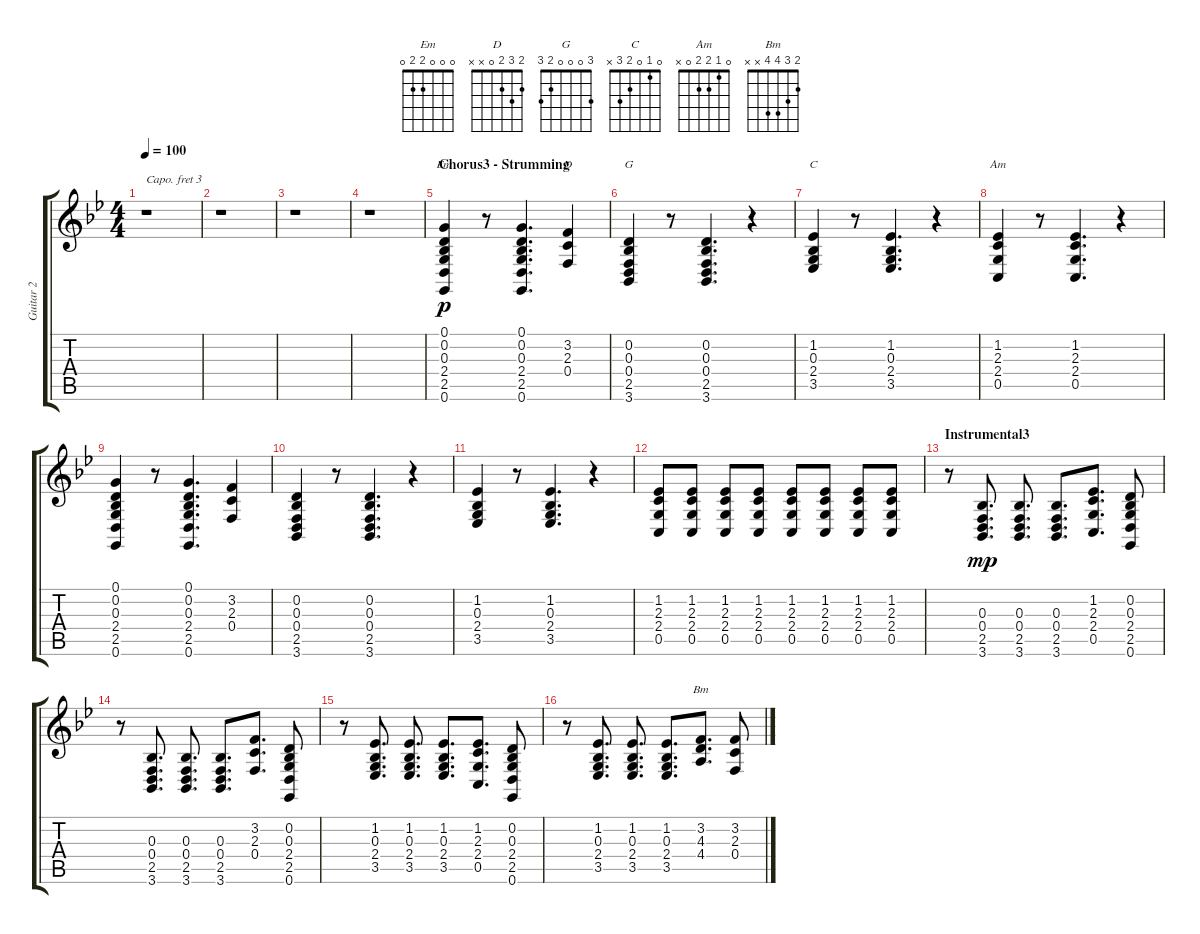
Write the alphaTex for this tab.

\track ("Guitar 2" "Guitar 2") {instrument acousticgrandpiano}
\staff {score tabs}
\capo 3
\tuning (E4 B3 G3 D3 A2 E2) {hide}
\chord ("Em" 0 0 0 2 2 0)
\chord ("D" 2 3 2 0 x x)
\chord ("G" 3 0 0 0 2 3)
\chord ("C" 0 1 0 2 3 x)
\chord ("Am" 0 1 2 2 0 x)
\chord ("Bm" 2 3 4 4 x x)
\ts (4 4)
\tempo 100
\clef g2
\ks gminor
r.1{dy mf} |
r.1 |
r.1 |
r.1 |
\section ("" "Chorus3 - Strumming")
(0.1 0.2 0.3 2.4 2.5 0.6).4{ch "Em" dy p} r.8 (0.1 0.2 0.3 2.4 2.5 0.6).4{d} (3.2 2.3 0.4).4{ch "D"} |
(0.2 0.3 0.4 2.5 3.6).4{ch "G"} r.8 (0.2 0.3 0.4 2.5 3.6).4{d} r.4 |
(1.2 0.3 2.4 3.5).4{ch "C"} r.8 (1.2 0.3 2.4 3.5).4{d} r.4 |
(1.2 2.3 2.4 0.5).4{ch "Am"} r.8 (1.2 2.3 2.4 0.5).4{d} r.4 |
(0.1 0.2 0.3 2.4 2.5 0.6).4 r.8 (0.1 0.2 0.3 2.4 2.5 0.6).4{d} (3.2 2.3 0.4).4 |
(0.2 0.3 0.4 2.5 3.6).4 r.8 (0.2 0.3 0.4 2.5 3.6).4{d} r.4 |
(1.2 0.3 2.4 3.5).4 r.8 (1.2 0.3 2.4 3.5).4{d} r.4 |
(1.2 2.3 2.4 0.5).8 (1.2 2.3 2.4 0.5).8 (1.2 2.3 2.4 0.5).8 (1.2 2.3 2.4 0.5).8 (1.2 2.3 2.4 0.5).8 (1.2 2.3 2.4 0.5).8 (1.2 2.3 2.4 0.5).8 (1.2 2.3 2.4 0.5).8 |
\section ("" "Instrumental3")
r.8 (0.3 0.4 2.5 3.6).8{d dy mp} (0.3 0.4 2.5 3.6).8{d} (0.3 0.4 2.5 3.6).8{d} (1.2 2.3 2.4 0.5).8{d} (0.2 0.3 2.4 2.5 0.6).8 |
r.8 (0.3 0.4 2.5 3.6).8{d} (0.3 0.4 2.5 3.6).8{d} (0.3 0.4 2.5 3.6).8{d} (3.2 2.3 0.4).8{d} (0.2 0.3 2.4 2.5 0.6).8 |
r.8 (1.2 0.3 2.4 3.5).8{d} (1.2 0.3 2.4 3.5).8{d} (1.2 0.3 2.4 3.5).8{d} (1.2 2.3 2.4 0.5).8{d} (0.2 0.3 2.4 2.5 0.6).8 |
r.8 (1.2 0.3 2.4 3.5).8{d} (1.2 0.3 2.4 3.5).8{d} (1.2 0.3 2.4 3.5).8{d} (3.2 4.3 4.4).8{d ch "Bm"} (3.2 2.3 0.4).8
